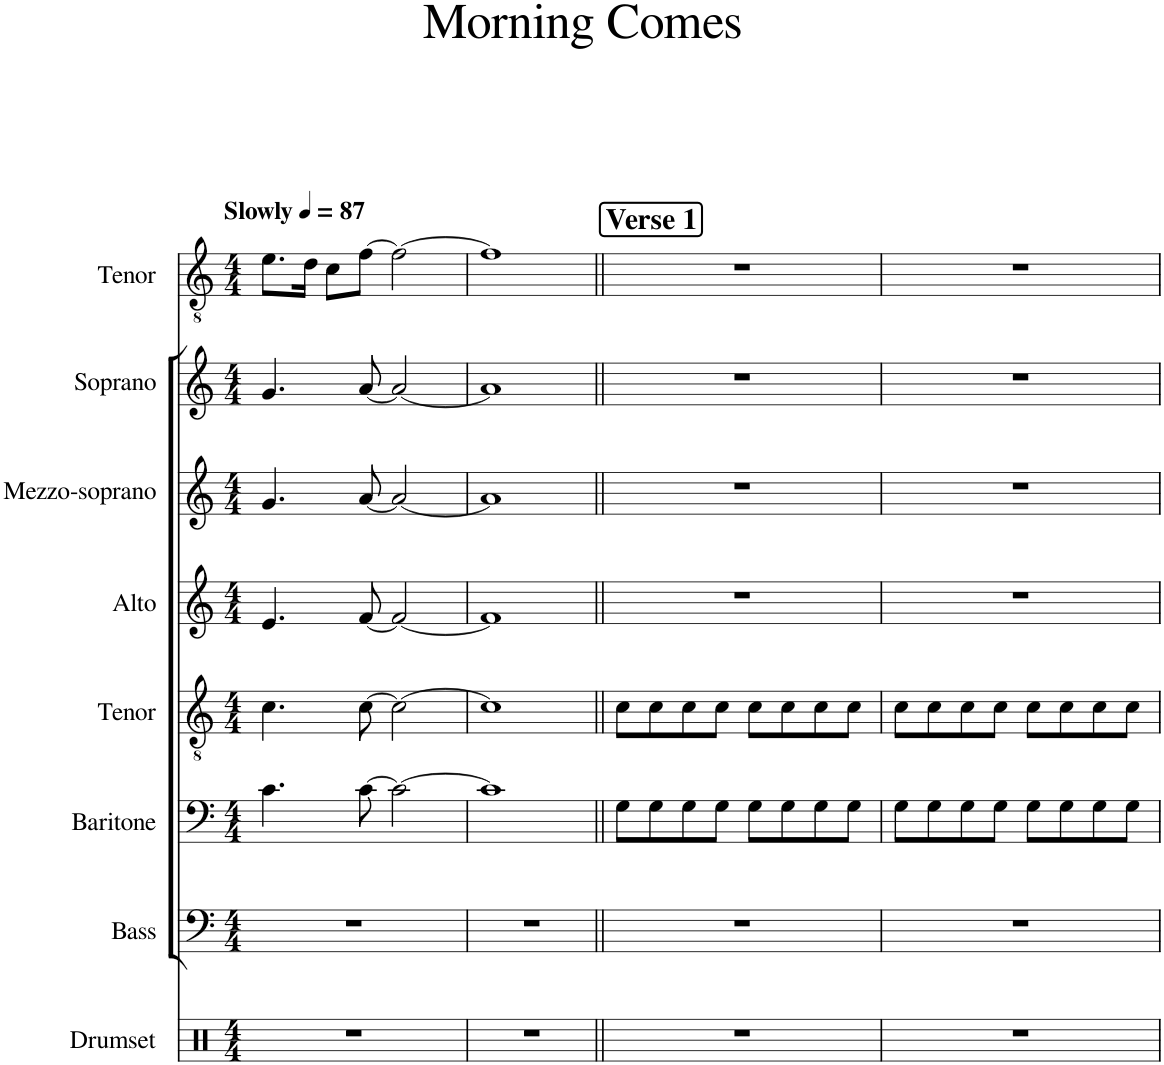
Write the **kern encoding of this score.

**kern	**kern	**kern	**kern	**kern	**kern	**kern	**kern
*part8	*part7	*part6	*part5	*part4	*part3	*part2	*part1
*staff8	*staff7	*staff6	*staff5	*staff4	*staff3	*staff2	*staff1
*I"Drumset	*I"Bass	*I"Baritone	*I"Tenor	*I"Alto	*I"Mezzo-soprano	*I"Soprano	*I"Tenor
*I'Drs.	*I'B.	*I'Bar.	*I'T.	*I'A.	*I'Mzs.	*I'S.	*I'T.
*clefX	*clefF4	*clefF4	*clefGv2	*clefG2	*clefG2	*clefG2	*clefGv2
*k[]	*k[]	*k[]	*k[]	*k[]	*k[]	*k[]	*k[]
*M4/4	*M4/4	*M4/4	*M4/4	*M4/4	*M4/4	*M4/4	*M4/4
*MM87	*MM87	*MM87	*MM87	*MM87	*MM87	*MM87	*MM87
=1	=1	=1	=1	=1	=1	=1	=1
!	!	!	!	!	!	!	!LO:TX:a:B:t=Slowly
1r	1r	4.c\	4.c\	4.e/	4.g/	4.g/	8.e\L
.	.	.	.	.	.	.	16d\Jk
.	.	.	.	.	.	.	8c\L
.	.	[8c\	[8c\	[8f/	[8a/	[8a/	[8f\J
.	.	2c\_	2c\_	2f/_	2a/_	2a/_	2f\_
=2	=2	=2	=2	=2	=2	=2	=2
1r	1r	1c]	1c]	1f]	1a]	1a]	1f]
!!LO:REH:place=s1:a:B:cj:fs=14:t=Verse 1
=3||	=3||	=3||	=3||	=3||	=3||	=3||	=3||
1r	1r	8G\L	8c\L	1r	1r	1r	1r
.	.	8G\	8c\	.	.	.	.
.	.	8G\	8c\	.	.	.	.
.	.	8G\J	8c\J	.	.	.	.
.	.	8G\L	8c\L	.	.	.	.
.	.	8G\	8c\	.	.	.	.
.	.	8G\	8c\	.	.	.	.
.	.	8G\J	8c\J	.	.	.	.
=4	=4	=4	=4	=4	=4	=4	=4
1r	1r	8G\L	8c\L	1r	1r	1r	1r
.	.	8G\	8c\	.	.	.	.
.	.	8G\	8c\	.	.	.	.
.	.	8G\J	8c\J	.	.	.	.
.	.	8G\L	8c\L	.	.	.	.
.	.	8G\	8c\	.	.	.	.
.	.	8G\	8c\	.	.	.	.
.	.	8G\J	8c\J	.	.	.	.
=	=	=	=	=	=	=	=
*-	*-	*-	*-	*-	*-	*-	*-
